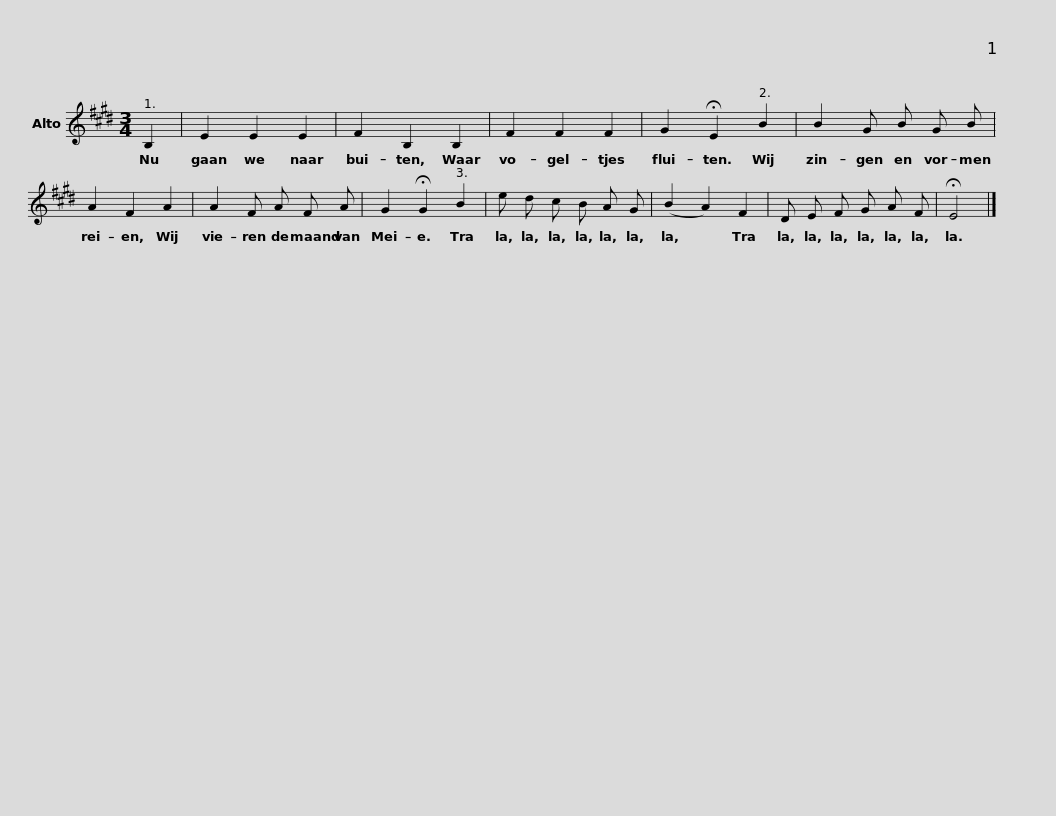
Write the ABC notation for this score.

X:1
L:1/8
M:3/4
I:linebreak $
K:E
V:1 treble
V:1
 B,2 | E2 E2 E2 | F2 B,2 B,2 | F2 F2 F2 | G2 !fermata!E2 B2 | %5
 B2 G B G B |$ A2 F2 A2 | A2 F A F A | G2 !fermata!G2 B2 | e d c B A G | %10
 (B2 A2) F2 | D E F G A F |$ !fermata!E4 |] %13
